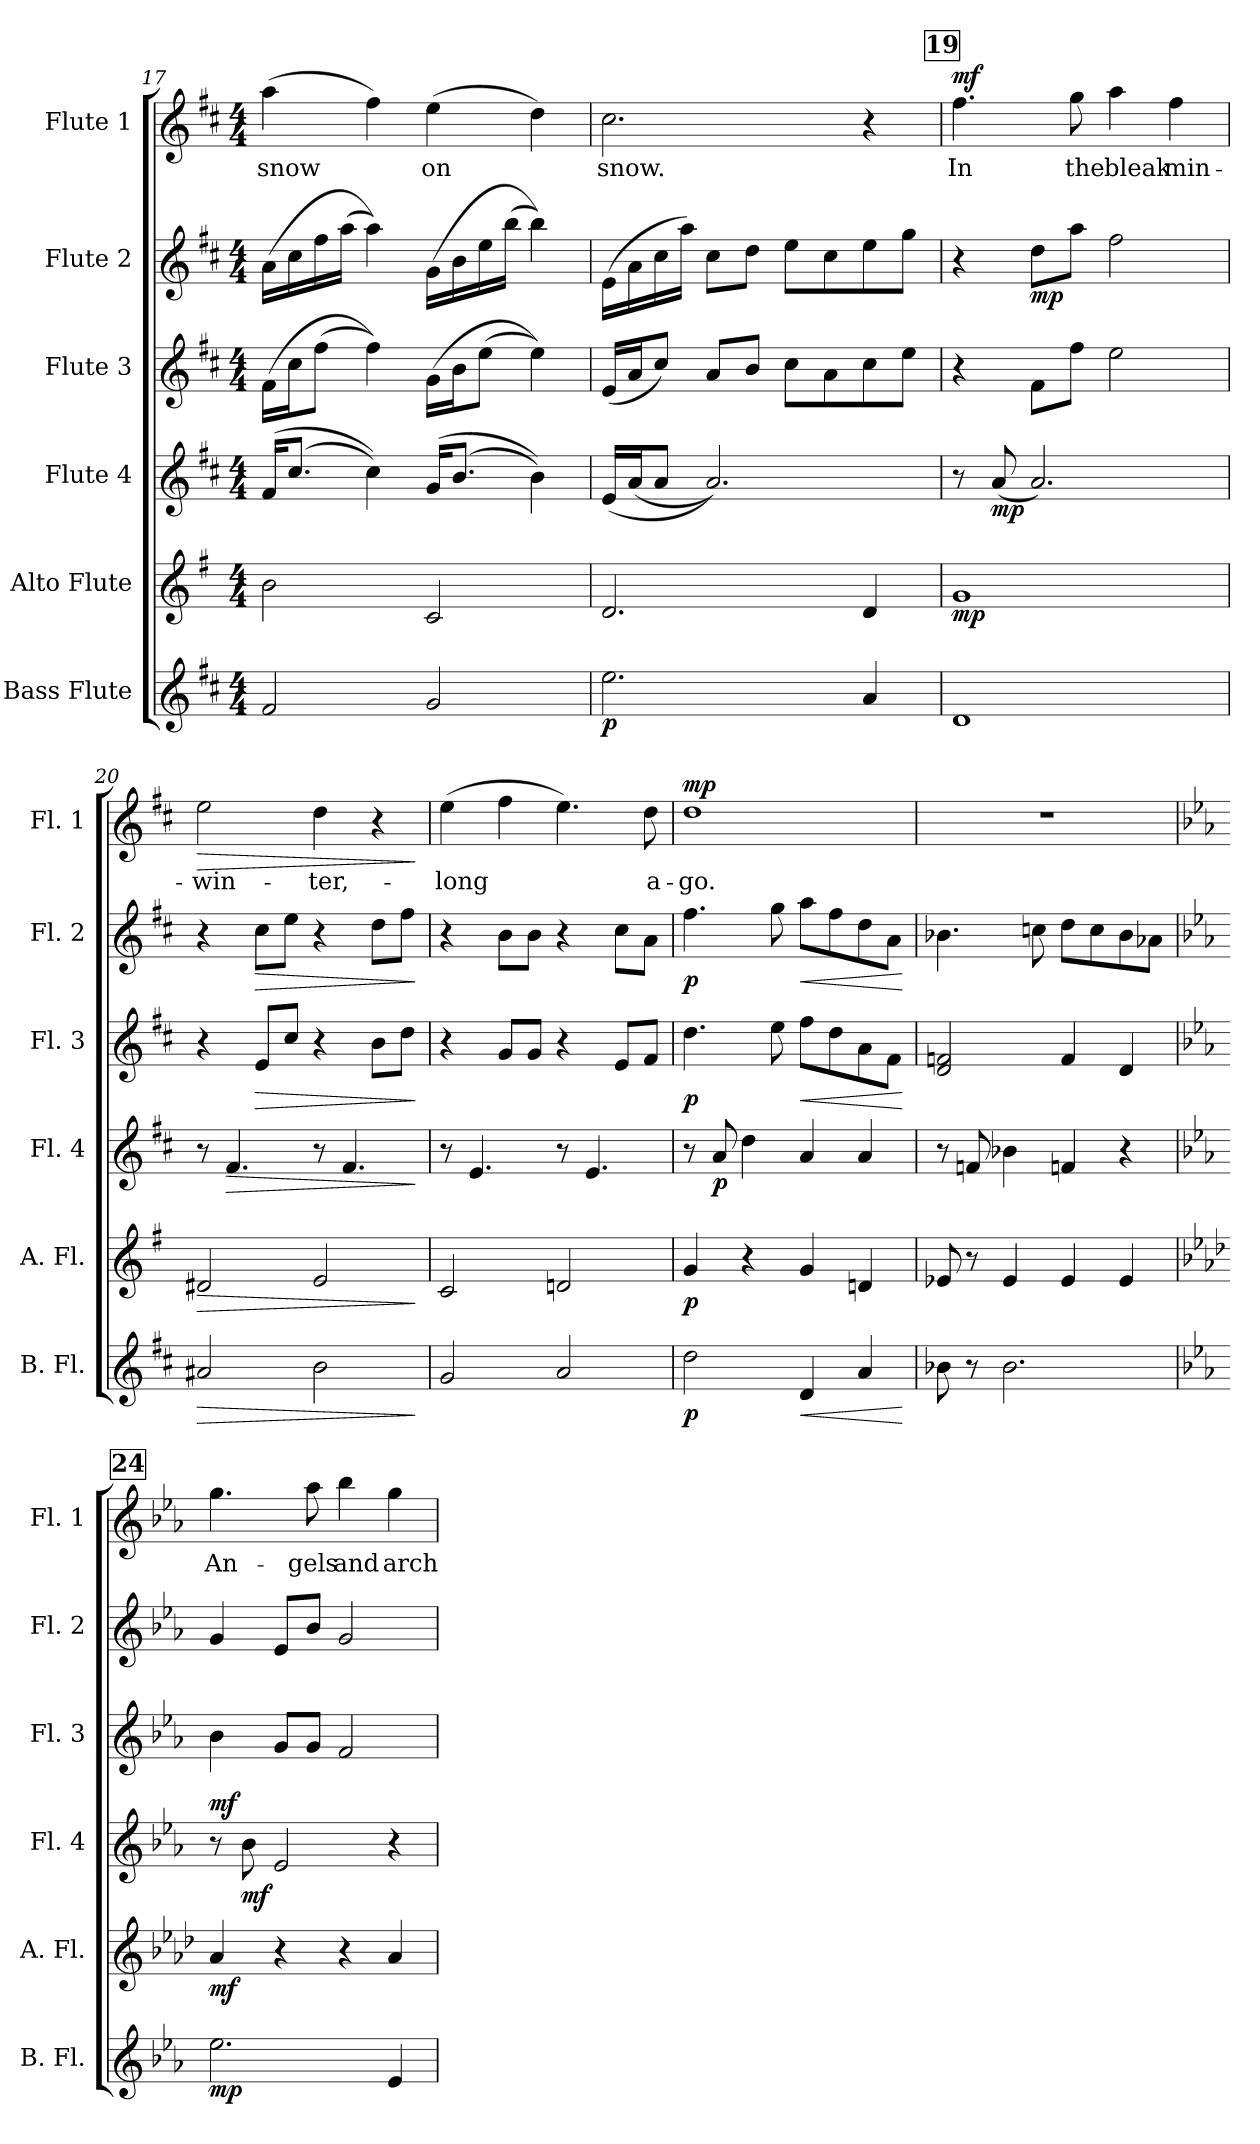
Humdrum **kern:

**kern	**dynam	**kern	**dynam	**kern	**dynam	**kern	**dynam	**kern	**dynam	**kern	**text	**dynam
*part6	*part6	*part5	*part5	*part4	*part4	*part3	*part3	*part2	*part2	*part1	*part1	*part1
*staff6	*staff6	*staff5	*staff5	*staff4	*staff4	*staff3	*staff3	*staff2	*staff2	*staff1	*staff1	*staff1
*I"Bass Flute	*	*I"Alto Flute	*	*I"Flute 4	*	*I"Flute 3	*	*I"Flute 2	*	*I"Flute 1	*	*
*I'B. Fl.	*	*I'A. Fl.	*	*I'Fl. 4	*	*I'Fl. 3	*	*I'Fl. 2	*	*I'Fl. 1	*	*
*clefG2	*	*clefG2	*	*clefG2	*	*clefG2	*	*clefG2	*	*clefG2	*	*
*ITrd7c12	*	*ITrd3c5	*	*	*	*	*	*	*	*	*	*
*k[f#c#]	*	*k[f#c#]	*	*k[f#c#]	*	*k[f#c#]	*	*k[f#c#]	*	*k[f#c#]	*	*
*M4/4	*	*M4/4	*	*M4/4	*	*M4/4	*	*M4/4	*	*M4/4	*	*
=17	=17	=17	=17	=17	=17	=17	=17	=17	=17	=17	=17	=17
!	!	!	!	!	!	!	!	!	!	!	!LO:LY:b	!
2F#/	.	2f#\	.	(>16f#/KL	.	(>16f#\LL	.	(>16a\LL	.	(>4aa\	snow	.
.	.	.	.	(>8.cc#/J	.	16cc#\J	.	16cc#\	.	.	.	.
.	.	.	.	.	.	(>8ff#\J	.	16ff#\	.	.	.	.
.	.	.	.	.	.	.	.	(>16aa\JJ	.	.	.	.
.	.	.	.	4cc#\))	.	4ff#\))	.	4aa\))	.	4ff#\)	.	.
!	!	!	!	!	!	!	!	!	!	!	!LO:LY:b	!
2G/	.	2G/	.	(>16g/KL	.	(>16g\LL	.	(>16g\LL	.	(>4ee\	on	.
.	.	.	.	(>8.b/J	.	16b\J	.	16b\	.	.	.	.
.	.	.	.	.	.	(>8ee\J	.	16ee\	.	.	.	.
.	.	.	.	.	.	.	.	(>16bb\JJ	.	.	.	.
.	.	.	.	4b\))	.	4ee\))	.	4bb\))	.	4dd\)	.	.
!!LO:LB:g=z
=18	=18	=18	=18	=18	=18	=18	=18	=18	=18	=18	=18	=18
!	!LO:DY:b	!	!	!	!	!	!	!	!	!	!LO:LY:b	!
2.e\	p	2.A/	.	(<16e/LL	.	(<16e/LL	.	(>16e\LL	.	2.cc#\	snow.	.
.	.	.	.	(>16a/J	.	16a/J	.	16a\	.	.	.	.
.	.	.	.	8a/J	.	8cc#/J)	.	16cc#\	.	.	.	.
.	.	.	.	.	.	.	.	16aa\JJ)	.	.	.	.
.	.	.	.	2.a/))	.	8a/L	.	8cc#\L	.	.	.	.
.	.	.	.	.	.	8b/J	.	8dd\J	.	.	.	.
.	.	.	.	.	.	8cc#\L	.	8ee\L	.	.	.	.
.	.	.	.	.	.	8a\	.	8cc#\	.	.	.	.
4A/	.	4A/	.	.	.	8cc#\	.	8ee\	.	4r	.	.
.	.	.	.	.	.	8ee\J	.	8gg\J	.	.	.	.
!!LO:REH:place=s1:a:B:fs=18.5673:t=19
=19	=19	=19	=19	=19	=19	=19	=19	=19	=19	=19	=19	=19
!	!	!	!LO:DY:b	!	!	!	!	!	!	!	!LO:LY:b	!LO:DY:b
1D	.	1d	mp	8r	.	4r	.	4r	.	4.ff#\	In	mf
!	!	!	!	!	!LO:DY:b	!	!	!	!	!	!	!
.	.	.	.	(>8a/	mp	.	.	.	.	.	.	.
!	!	!	!	!	!	!	!	!	!LO:DY:b	!	!	!
.	.	.	.	2.a/)	.	8f#\L	.	8dd\L	mp	.	.	.
!	!	!	!	!	!	!	!	!	!	!	!LO:LY:b	!
.	.	.	.	.	.	8ff#\J	.	8aa\J	.	8gg\	the	.
!	!	!	!	!	!	!	!	!	!	!	!LO:LY:b	!
.	.	.	.	.	.	2ee\	.	2ff#\	.	4aa\	bleak	.
!	!	!	!	!	!	!	!	!	!	!	!LO:LY:b	!
.	.	.	.	.	.	.	.	.	.	4ff#\	min-	.
=20	=20	=20	=20	=20	=20	=20	=20	=20	=20	=20	=20	=20
!	!LO:HP:b	!	!LO:HP:b	!	!	!	!	!	!	!	!LO:LY:b	!LO:HP:b
2A#X/	>	2A#X/	>	8r	.	4r	.	4r	.	2ee\	-win-	>
!	!	!	!	!	!LO:HP:b	!	!	!	!	!	!	!
.	.	.	.	4.f#/	>	.	.	.	.	.	.	.
!	!	!	!	!	!	!	!LO:HP:b	!	!LO:HP:b	!	!	!
.	.	.	.	.	.	8e/L	>	8cc#\L	>	.	.	.
.	.	.	.	.	.	8cc#/J	.	8ee\J	.	.	.	.
!	!	!	!	!	!	!	!	!	!	!	!LO:LY:b	!
2B\	.	2B/	.	8r	.	4r	.	4r	.	4dd\	-ter,-	.
.	.	.	.	4.f#/	.	.	.	.	.	.	.	.
.	.	.	.	.	.	8b\L	.	8dd\L	.	4r	.	.
.	.	.	.	.	.	8dd\J	.	8ff#\J	.	.	.	.
.	]	.	]	.	]	.	]	.	]	.	.	]
=21	=21	=21	=21	=21	=21	=21	=21	=21	=21	=21	=21	=21
!	!	!	!	!	!	!	!	!	!	!	!LO:LY:b	!
2G/	.	2G/	.	8r	.	4r	.	4r	.	(>4ee\	-long	.
.	.	.	.	4.e/	.	.	.	.	.	.	.	.
.	.	.	.	.	.	8g/L	.	8b\L	.	4ff#\	.	.
.	.	.	.	.	.	8g/J	.	8b\J	.	.	.	.
2A/	.	2An/	.	8r	.	4r	.	4r	.	4.ee\)	.	.
.	.	.	.	4.e/	.	.	.	.	.	.	.	.
.	.	.	.	.	.	8e/L	.	8cc#\L	.	.	.	.
!	!	!	!	!	!	!	!	!	!	!	!LO:LY:b	!
.	.	.	.	.	.	8f#/J	.	8a\J	.	8dd\	a-	.
=22	=22	=22	=22	=22	=22	=22	=22	=22	=22	=22	=22	=22
!	!LO:DY:b	!	!LO:DY:b	!	!	!	!LO:DY:b	!	!LO:DY:b	!	!LO:LY:b	!LO:DY:b
2d\	p	4d/	p	8r	.	4.dd\	p	4.ff#\	p	1dd	-go.	mp
!	!	!	!	!	!LO:DY:b	!	!	!	!	!	!	!
.	.	.	.	8a/	p	.	.	.	.	.	.	.
.	.	4r	.	4dd\	.	.	.	.	.	.	.	.
.	.	.	.	.	.	8ee\	.	8gg\	.	.	.	.
!	!LO:HP:b	!	!	!	!	!	!LO:HP:b	!	!LO:HP:b	!	!	!
4D/	<	4d/	.	4a/	.	8ff#\L	<	8aa\L	<	.	.	.
.	.	.	.	.	.	8dd\	.	8ff#\	.	.	.	.
4A/	.	4An/	.	4a/	.	8a\	.	8dd\	.	.	.	.
.	.	.	.	.	.	8f#\J	.	8a\J	.	.	.	.
.	[	.	.	.	.	.	[	.	[	.	.	.
!!LO:PB:g=z
=23	=23	=23	=23	=23	=23	=23	=23	=23	=23	=23	=23	=23
8B-X\	.	8B-X/	.	8r	.	2d/ 2fn/	.	4.b-X\	.	1r	.	.
8r	.	8r	.	8fn/	.	.	.	.	.	.	.	.
2.B-\	.	4B-/	.	4b-X\	.	.	.	.	.	.	.	.
.	.	.	.	.	.	.	.	8ccn\	.	.	.	.
.	.	4B-/	.	4fn/	.	4f/	.	8dd\L	.	.	.	.
.	.	.	.	.	.	.	.	8cc\	.	.	.	.
.	.	4B-/	.	4r	.	4d/	.	8b-\	.	.	.	.
.	.	.	.	.	.	.	.	8a-X\J	.	.	.	.
!!LO:REH:place=s1:a:B:fs=18.5673:t=24
=24	=24	=24	=24	=24	=24	=24	=24	=24	=24	=24	=24	=24
*k[b-e-a-]	*	*k[b-e-a-]	*	*k[b-e-a-]	*	*k[b-e-a-]	*	*k[b-e-a-]	*	*k[b-e-a-]	*	*
!	!LO:DY:b	!	!LO:DY:b	!	!LO:DY:a	!	!	!	!LO:DY:a	!	!LO:LY:b	!
!	!	!	!	!	!	!	!	!	!LO:DY:n=1:b	!	!	!
2.e-\	mp	4e-/	mf	8r	mf	4b-\	.	4g/	f mf	4.gg\	An-	.
!	!	!	!	!	!LO:DY:b	!	!	!	!	!	!	!
.	.	.	.	8b-\	mf	.	.	.	.	.	.	.
.	.	4r	.	2e-/	.	8g/L	.	8e-/L	.	.	.	.
!	!	!	!	!	!	!	!	!	!	!	!LO:LY:b	!
.	.	.	.	.	.	8g/J	.	8b-/J	.	8aa-\	-gels	.
!	!	!	!	!	!	!	!	!	!	!	!LO:LY:b	!
.	.	4r	.	.	.	2f/	.	2g/	.	4bb-\	and	.
!	!	!	!	!	!	!	!	!	!	!	!LO:LY:b	!
4E-/	.	4e-/	.	4r	.	.	.	.	.	4gg\	arch-	.
=	=	=	=	=	=	=	=	=	=	=	=	=
*-	*-	*-	*-	*-	*-	*-	*-	*-	*-	*-	*-	*-
